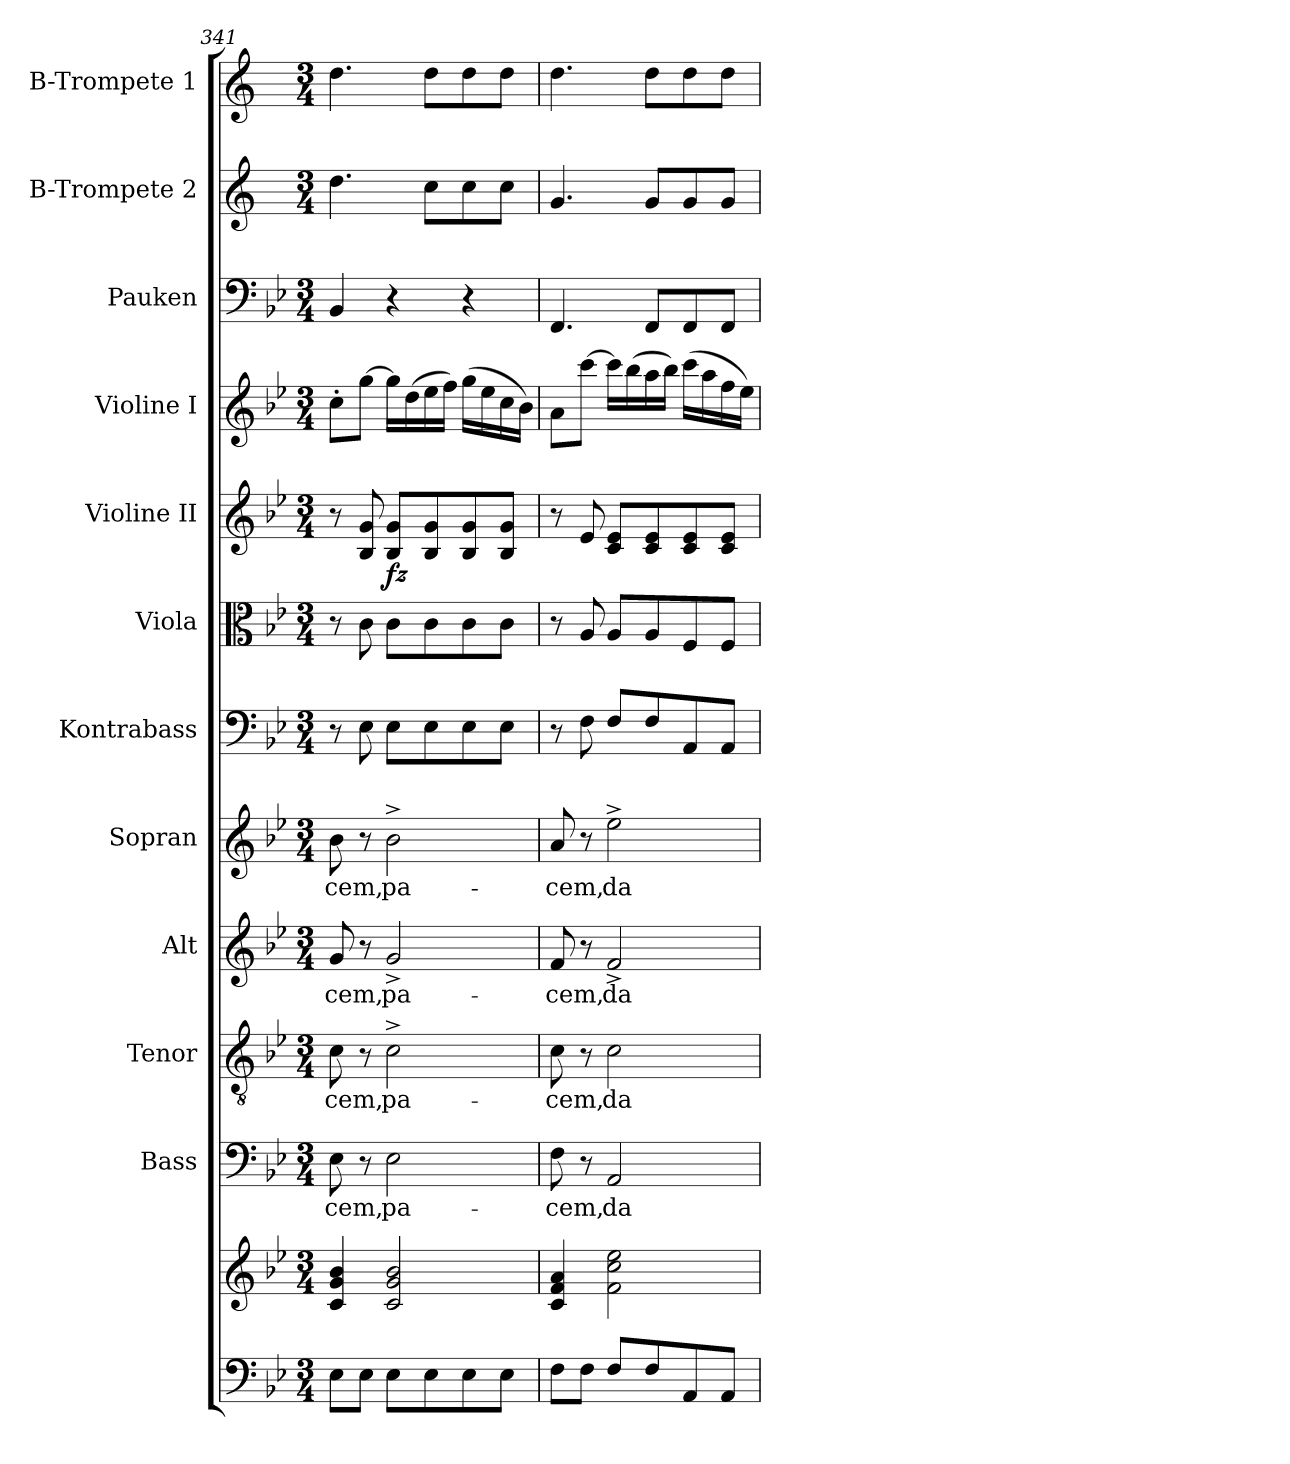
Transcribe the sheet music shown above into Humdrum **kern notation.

**kern	**kern	**kern	**text	**kern	**text	**kern	**text	**kern	**text	**kern	**kern	**kern	**dynam	**kern	**kern	**kern	**kern
*part12	*part12	*part11	*part11	*part10	*part10	*part9	*part9	*part8	*part8	*part7	*part6	*part5	*part5	*part4	*part3	*part2	*part1
*staff13	*staff12	*staff11	*staff11	*staff10	*staff10	*staff9	*staff9	*staff8	*staff8	*staff7	*staff6	*staff5	*staff5	*staff4	*staff3	*staff2	*staff1
*	*	*I"Bass	*	*I"Tenor	*	*I"Alt	*	*I"Sopran	*	*I"Kontrabass	*I"Viola	*I"Violine II	*	*I"Violine I	*I"Pauken	*I"B-Trompete 2	*I"B-Trompete 1
*	*	*I'B.	*	*I'T.	*	*I'A.	*	*I'S.	*	*I'Kb.	*I'Vla.	*I'Vl. II	*	*I'Vl. I	*I'Pk.	*I'B Trp. 2	*I'B Trp. 1
*clefF4	*clefG2	*clefF4	*	*clefGv2	*	*clefG2	*	*clefG2	*	*clefF4	*clefC3	*clefG2	*	*clefG2	*clefF4	*clefG2	*clefG2
*	*	*	*	*	*	*	*	*	*	*ITrd7c12	*	*	*	*	*	*ITrd1c2	*ITrd1c2
*k[b-e-]	*k[b-e-]	*k[b-e-]	*	*k[b-e-]	*	*k[b-e-]	*	*k[b-e-]	*	*k[b-e-]	*k[b-e-]	*k[b-e-]	*	*k[b-e-]	*k[b-e-]	*k[b-e-]	*k[b-e-]
*B-:	*B-:	*B-:	*	*B-:	*	*B-:	*	*B-:	*	*B-:	*B-:	*B-:	*	*B-:	*B-:	*B-:	*B-:
*M3/4	*M3/4	*M3/4	*	*M3/4	*	*M3/4	*	*M3/4	*	*M3/4	*M3/4	*M3/4	*	*M3/4	*M3/4	*M3/4	*M3/4
=341	=341	=341	=341	=341	=341	=341	=341	=341	=341	=341	=341	=341	=341	=341	=341	=341	=341
!	!	!	!LO:LY:b	!	!LO:LY:b	!	!LO:LY:b	!	!LO:LY:b	!	!	!	!	!	!	!	!
8E-\L	4c/ 4g/ 4b-/	8E-\	-cem,	8c\	-cem,	8g/	-cem,	8b-\	-cem,	8r	8r	8r	.	8cc'>\L	4BB-/	4.cc\	4.cc\
8E-\J	.	8r	.	8r	.	8r	.	8r	.	8EE-\	8c\	8B-/ 8g/	.	[8gg\J	.	.	.
!	!	!	!LO:LY:b	!	!LO:LY:b	!	!LO:LY:b	!	!LO:LY:b	!	!	!	!LO:DY:b	!	!	!	!
8E-\L	2c/ 2g/ 2b-/	2E-\	pa-	2c^>\	pa-	2g^>/	pa-	2b-^>\	pa-	8EE-\L	8c\L	8B-/ 8g/L	fz	16gg\LL]	4r	.	.
.	.	.	.	.	.	.	.	.	.	.	.	.	.	(>16dd\	.	.	.
8E-\	.	.	.	.	.	.	.	.	.	8EE-\	8c\	8B-/ 8g/	.	16ee-\	.	8b-\L	8cc\L
.	.	.	.	.	.	.	.	.	.	.	.	.	.	16ff\JJ)	.	.	.
8E-\	.	.	.	.	.	.	.	.	.	8EE-\	8c\	8B-/ 8g/	.	(>16gg\LL	4r	8b-\	8cc\
.	.	.	.	.	.	.	.	.	.	.	.	.	.	16ee-\	.	.	.
8E-\J	.	.	.	.	.	.	.	.	.	8EE-\J	8c\J	8B-/ 8g/J	.	16cc\	.	8b-\J	8cc\J
.	.	.	.	.	.	.	.	.	.	.	.	.	.	16b-\JJ)	.	.	.
=342	=342	=342	=342	=342	=342	=342	=342	=342	=342	=342	=342	=342	=342	=342	=342	=342	=342
!	!	!	!LO:LY:b	!	!LO:LY:b	!	!LO:LY:b	!	!LO:LY:b	!	!	!	!	!	!	!	!
8F\L	4c/ 4f/ 4a/	8F\	-cem,	8c\	-cem,	8f/	-cem,	8a/	-cem,	8r	8r	8r	.	8a\L	4.FF/	4.f/	4.cc\
8F\J	.	8r	.	8r	.	8r	.	8r	.	8FF\	8A/	8e-/	.	[8ccc\J	.	.	.
!	!	!	!LO:LY:b	!	!LO:LY:b	!	!LO:LY:b	!	!LO:LY:b	!	!	!	!	!	!	!	!
8F/L	2f\ 2cc\ 2ee-\	2AA/	da	2c\	da	2f^>/	da	2ee-^>\	da	8FF/L	8A/L	8c/ 8e-/L	.	16ccc\LL]	.	.	.
.	.	.	.	.	.	.	.	.	.	.	.	.	.	(>16bb-\	.	.	.
8F/	.	.	.	.	.	.	.	.	.	8FF/	8A/	8c/ 8e-/	.	16aa\	8FF/L	8f/L	8cc\L
.	.	.	.	.	.	.	.	.	.	.	.	.	.	16bb-\JJ)	.	.	.
8AA/	.	.	.	.	.	.	.	.	.	8AAA/	8F/	8c/ 8e-/	.	(>16ccc\LL	8FF/	8f/	8cc\
.	.	.	.	.	.	.	.	.	.	.	.	.	.	16aa\	.	.	.
8AA/J	.	.	.	.	.	.	.	.	.	8AAA/J	8F/J	8c/ 8e-/J	.	16ff\	8FF/J	8f/J	8cc\J
.	.	.	.	.	.	.	.	.	.	.	.	.	.	16ee-\JJ)	.	.	.
=	=	=	=	=	=	=	=	=	=	=	=	=	=	=	=	=	=
*-	*-	*-	*-	*-	*-	*-	*-	*-	*-	*-	*-	*-	*-	*-	*-	*-	*-
